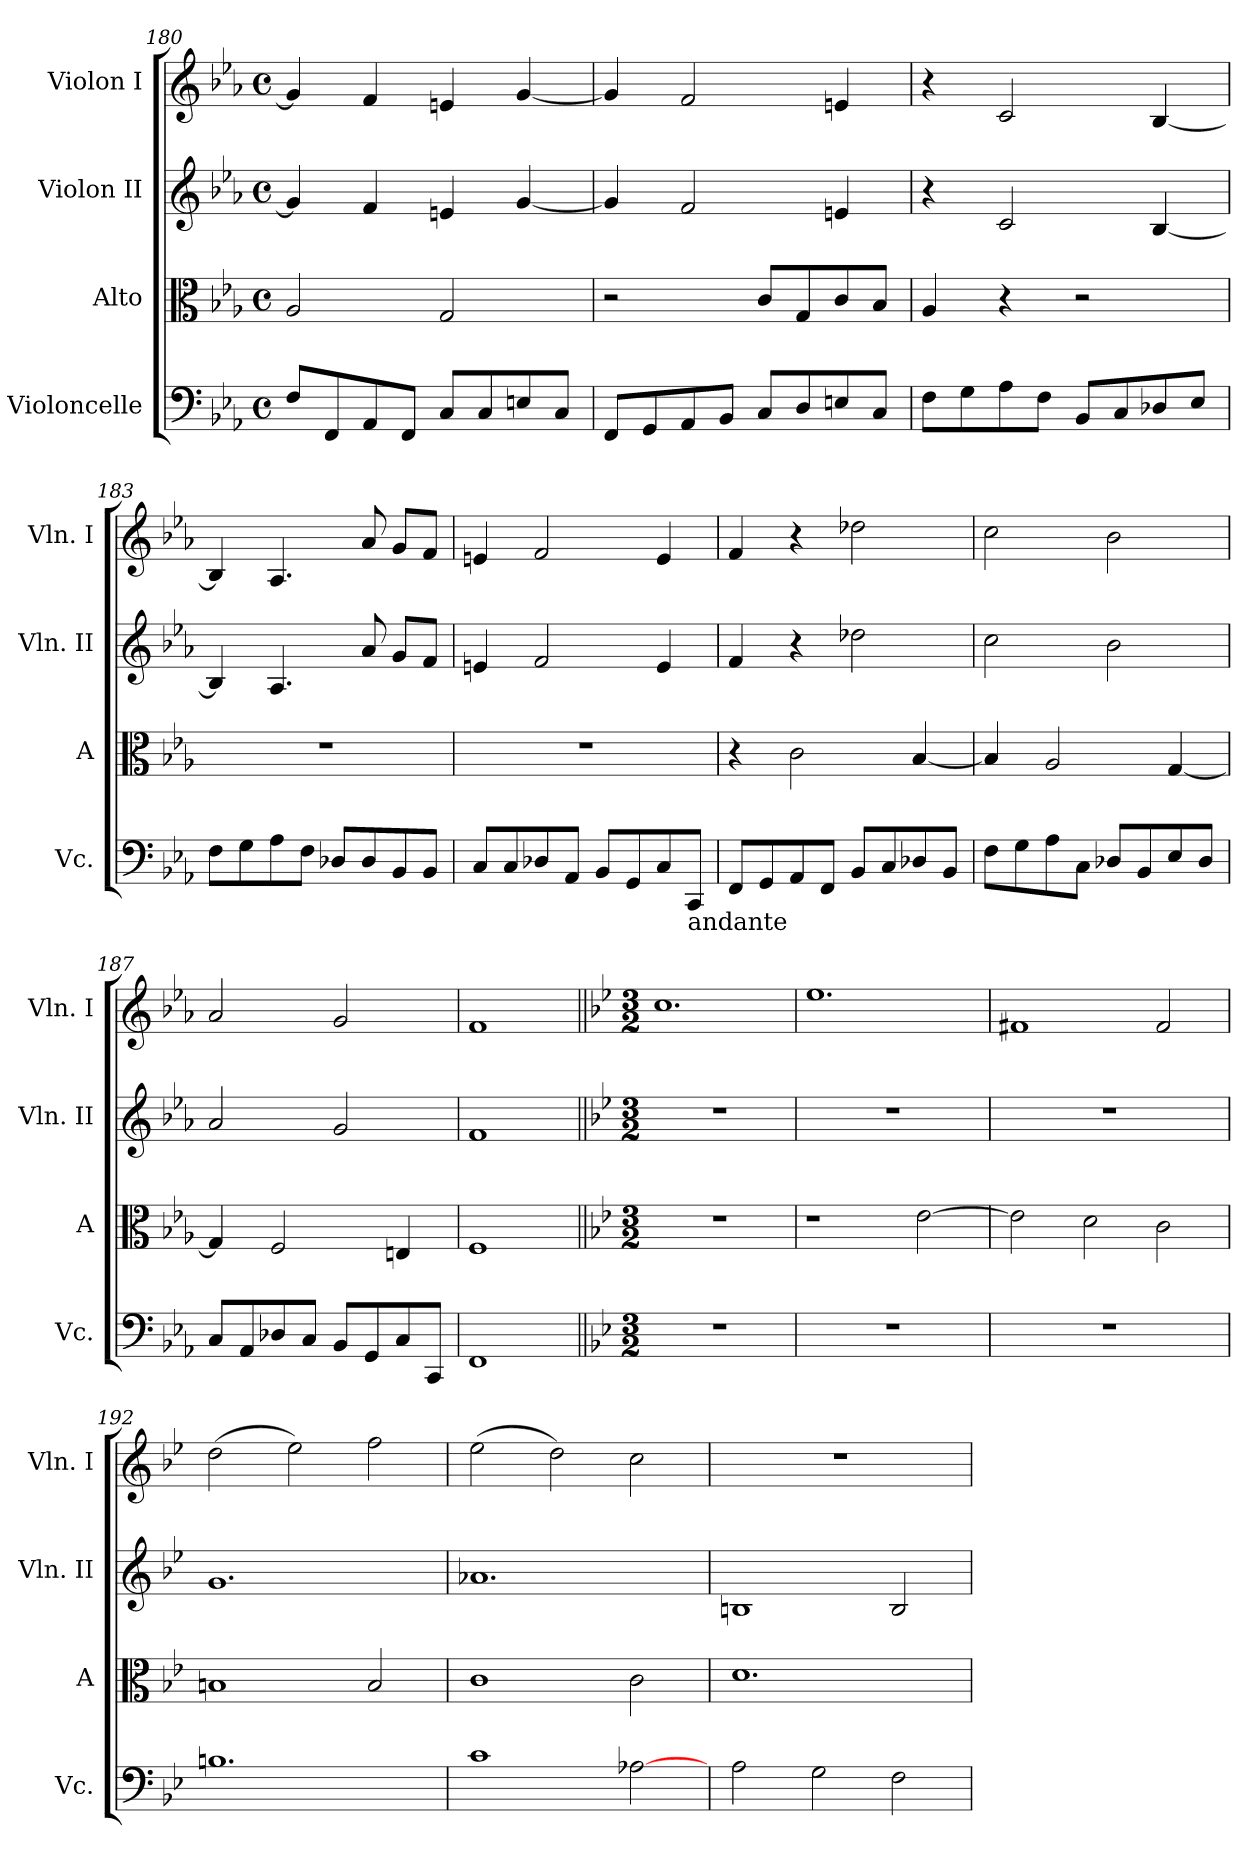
**kern	**kern	**kern	**kern
*part4	*part3	*part2	*part1
*staff4	*staff3	*staff2	*staff1
*I"Violoncelle	*I"Alto	*I"Violon II	*I"Violon I
*I'Vc.	*I'A	*I'Vln. II	*I'Vln. I
*clefF4	*clefC3	*clefG2	*clefG2
*k[b-e-a-]	*k[b-e-a-]	*k[b-e-a-]	*k[b-e-a-]
*c:	*c:	*c:	*c:
*M4/4	*M4/4	*M4/4	*M4/4
*met(c)	*met(c)	*met(c)	*met(c)
=180	=180	=180	=180
8F/L	2A-/	4g/]	4g/]
8FF/	.	.	.
8AA-/	.	4f/	4f/
8FF/J	.	.	.
8C/L	2G/	4en/	4en/
8C/	.	.	.
8En/	.	[4g/	[4g/
8C/J	.	.	.
=181	=181	=181	=181
8FF/L	2r	4g/]	4g/]
8GG/	.	.	.
8AA-/	.	2f/	2f/
8BB-/J	.	.	.
8C/L	8c/L	.	.
8D/	8G/	.	.
8En/	8c/	4en/	4en/
8C/J	8B-/J	.	.
=182	=182	=182	=182
8F\L	4A-/	4r	4r
8G\	.	.	.
8A-\	4r	2c/	2c/
8F\J	.	.	.
8BB-/L	2r	.	.
8C/	.	.	.
8D-X/	.	[4B-/	[4B-/
8E-/J	.	.	.
!!LO:PB:g=z
=183	=183	=183	=183
8F\L	1r	4B-/]	4B-/]
8G\	.	.	.
8A-\	.	4.A-/	4.A-/
8F\J	.	.	.
8D-X/L	.	.	.
8D-/	.	8a-/	8a-/
8BB-/	.	8g/L	8g/L
8BB-/J	.	8f/J	8f/J
=184	=184	=184	=184
8C/L	1r	4en/	4en/
8C/	.	.	.
8D-X/	.	2f/	2f/
8AA-/J	.	.	.
8BB-/L	.	.	.
8GG/	.	.	.
8C/	.	4e/	4e/
!LO:TX:b:t=andante	!	!	!
8CC/J	.	.	.
=185	=185	=185	=185
8FF/L	4r	4f/	4f/
8GG/	.	.	.
8AA-/	2c\	4r	4r
8FF/J	.	.	.
8BB-/L	.	2dd-X\	2dd-X\
8C/	.	.	.
8D-X/	[4B-/	.	.
8BB-/J	.	.	.
=186	=186	=186	=186
8F\L	4B-/]	2cc\	2cc\
8G\	.	.	.
8A-\	2A-/	.	.
8C\J	.	.	.
8D-X/L	.	2b-\	2b-\
8BB-/	.	.	.
8E-/	[4G/	.	.
8D-/J	.	.	.
!!LO:LB:g=z
=187	=187	=187	=187
8C/L	4G/]	2a-/	2a-/
8AA-/	.	.	.
8D-X/	2F/	.	.
8C/J	.	.	.
8BB-/L	.	2g/	2g/
8GG/	.	.	.
8C/	4En/	.	.
8CC/J	.	.	.
=188	=188	=188	=188
1FF	1F	1f	1f
=189||	=189||	=189||	=189||
*k[b-e-]	*k[b-e-]	*k[b-e-]	*k[b-e-]
*g:	*g:	*g:	*g:
*M3/2	*M3/2	*M3/2	*M3/2
1.r	1.r	1.r	1.cc
=190	=190	=190	=190
1.r	1r	1.r	1.ee-
.	[2e-\	.	.
!!LO:LB:g=z
=191	=191	=191	=191
1.r	2e-\]	1.r	1f#X
.	2d\	.	.
.	2c\	.	2f#/
=192	=192	=192	=192
1.Bn	1Bn	1.g	(>2dd\
.	.	.	2ee-\)
.	2B/	.	2ff\
=193	=193	=193	=193
1c	1c	1.a-X	(>2ee-\
.	.	.	2dd\)
[2A-X\	2c\	.	2cc\
=194	=194	=194	=194
2A\	1.d	1Bn	1.r
2G\	.	.	.
2F\	.	2B/	.
=	=	=	=
*-	*-	*-	*-
